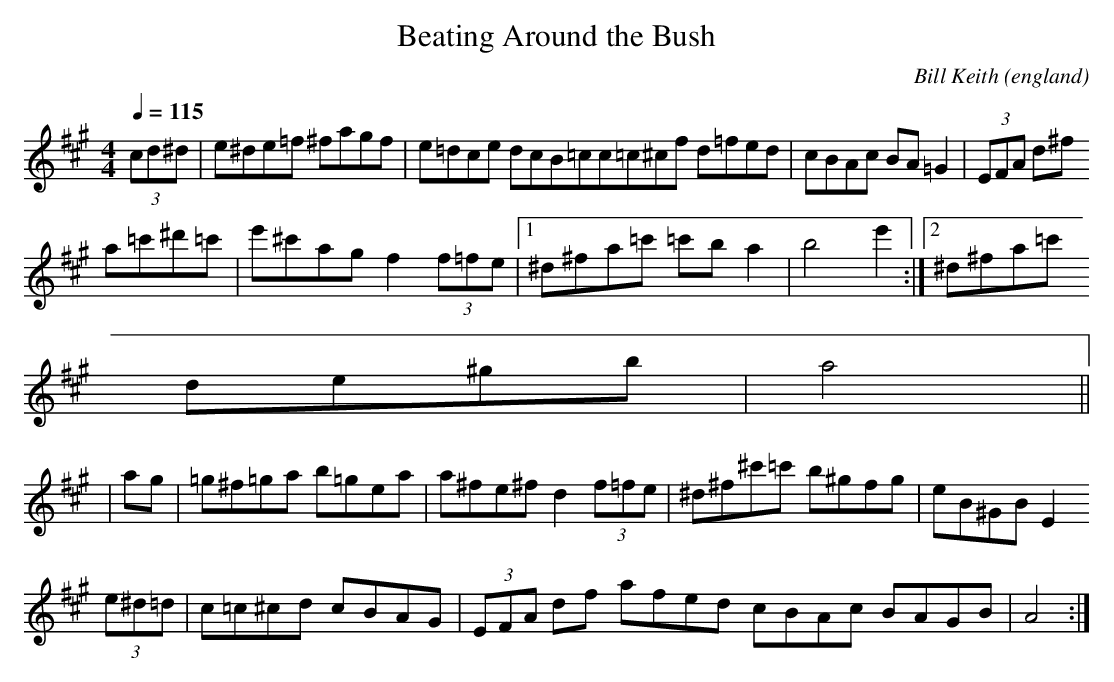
X:1
T:Beating Around the Bush
O:england
M:4/4
L:1/8
Q:1/4=115
C:Bill Keith
K:A
(3cd^d| e^de=f ^fagf|e=dce dcB=c^|c=c^cf d=fed|cBAc BA=G2|(3EFA d^f
a=c'^d'=c'|e'^c'ag f2 (3f=fe|1 ^d^fa=c' =c'b a2 |b4 e'2:|2^d^fa=c'
de^gb|a4||
|ag|=g^f=ga b=gea|a^fe^f d2 (3f=fe| ^d^f^c'=c' b^gfg|eB^GB E2
(3e^d=d|c=c^cd cBAG|(3EFA df afed cBAc BAGB| A4:|
